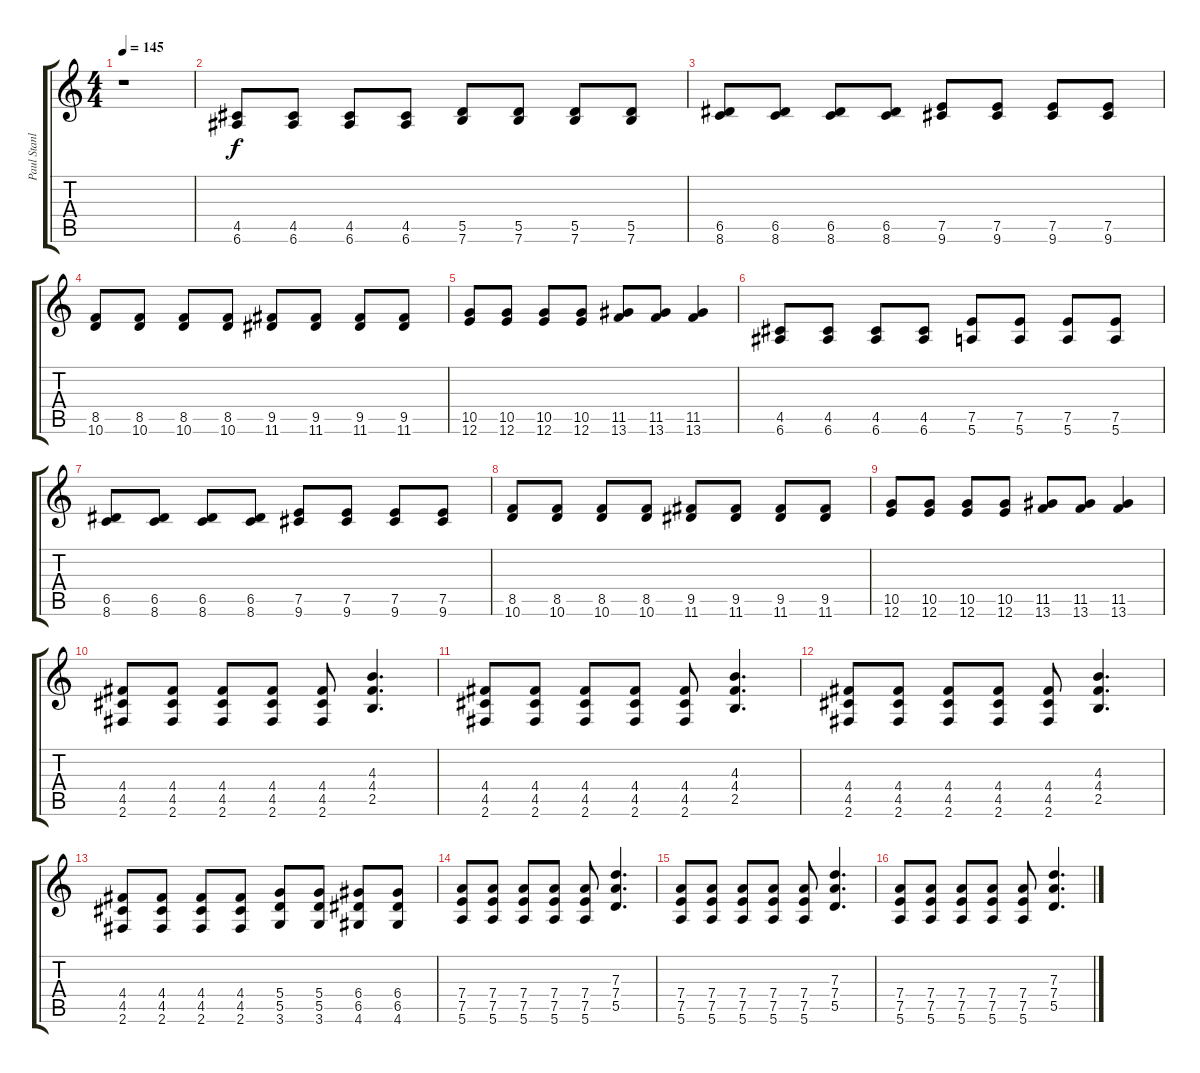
\track ("Paul Stanley [Rhythm Guitar]" "Paul Stanl") {instrument distortionguitar}
\staff {score tabs}
\tuning (E4 B3 G3 D3 A2 E2) {hide}
\ts (4 4)
\tempo 145
\clef g2
\ks c
r.1{dy f} |
(4.5 6.6).8 (4.5 6.6).8 (4.5 6.6).8 (4.5 6.6).8 (5.5 7.6).8 (5.5 7.6).8 (5.5 7.6).8 (5.5 7.6).8 |
(6.5 8.6).8 (6.5 8.6).8 (6.5 8.6).8 (6.5 8.6).8 (7.5 9.6).8 (7.5 9.6).8 (7.5 9.6).8 (7.5 9.6).8 |
(8.5 10.6).8 (8.5 10.6).8 (8.5 10.6).8 (8.5 10.6).8 (9.5 11.6).8 (9.5 11.6).8 (9.5 11.6).8 (9.5 11.6).8 |
(10.5 12.6).8 (10.5 12.6).8 (10.5 12.6).8 (10.5 12.6).8 (11.5 13.6).8 (11.5 13.6).8 (11.5 13.6).4 |
(4.5 6.6).8 (4.5 6.6).8 (4.5 6.6).8 (4.5 6.6).8 (7.5 5.6).8 (7.5 5.6).8 (7.5 5.6).8 (7.5 5.6).8 |
(6.5 8.6).8 (6.5 8.6).8 (6.5 8.6).8 (6.5 8.6).8 (7.5 9.6).8 (7.5 9.6).8 (7.5 9.6).8 (7.5 9.6).8 |
(8.5 10.6).8 (8.5 10.6).8 (8.5 10.6).8 (8.5 10.6).8 (9.5 11.6).8 (9.5 11.6).8 (9.5 11.6).8 (9.5 11.6).8 |
(10.5 12.6).8 (10.5 12.6).8 (10.5 12.6).8 (10.5 12.6).8 (11.5 13.6).8 (11.5 13.6).8 (11.5 13.6).4 |
(4.4 4.5 2.6).8 (4.4 4.5 2.6).8 (4.4 4.5 2.6).8 (4.4 4.5 2.6).8 (4.4 4.5 2.6).8 (4.3 4.4 2.5).4{d} |
(4.4 4.5 2.6).8 (4.4 4.5 2.6).8 (4.4 4.5 2.6).8 (4.4 4.5 2.6).8 (4.4 4.5 2.6).8 (4.3 4.4 2.5).4{d} |
(4.4 4.5 2.6).8 (4.4 4.5 2.6).8 (4.4 4.5 2.6).8 (4.4 4.5 2.6).8 (4.4 4.5 2.6).8 (4.3 4.4 2.5).4{d} |
(4.4 4.5 2.6).8 (4.4 4.5 2.6).8 (4.4 4.5 2.6).8 (4.4 4.5 2.6).8 (5.4 5.5 3.6).8 (5.4 5.5 3.6).8 (6.4 6.5 4.6).8 (6.4 6.5 4.6).8 |
(7.4 7.5 5.6).8 (7.4 7.5 5.6).8 (7.4 7.5 5.6).8 (7.4 7.5 5.6).8 (7.4 7.5 5.6).8 (7.3 7.4 5.5).4{d} |
(7.4 7.5 5.6).8 (7.4 7.5 5.6).8 (7.4 7.5 5.6).8 (7.4 7.5 5.6).8 (7.4 7.5 5.6).8 (7.3 7.4 5.5).4{d} |
(7.4 7.5 5.6).8 (7.4 7.5 5.6).8 (7.4 7.5 5.6).8 (7.4 7.5 5.6).8 (7.4 7.5 5.6).8 (7.3 7.4 5.5).4{d}
